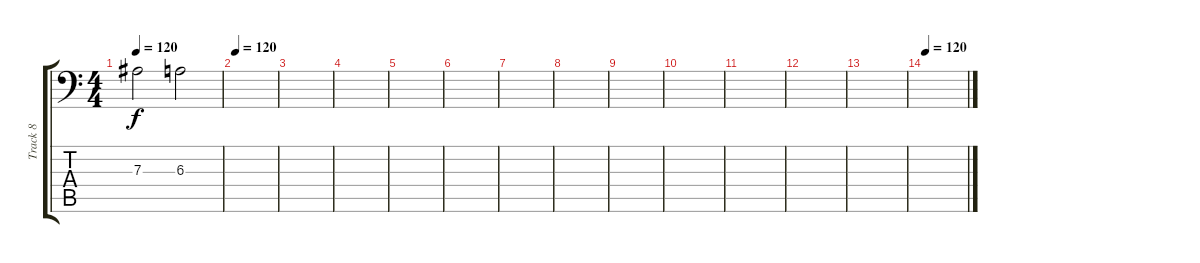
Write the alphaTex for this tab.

\track ("Track 8" "Track 8") {instrument lead1square}
\staff {score tabs}
\tuning (C4 G3 Eb3 Bb2 F2 Bb1) {hide}
\ts (4 4)
\tempo 120
\clef f4
\ks c
7.3.2{dy f} 6.3.2 |
\tempo 120
|
|
|
|
|
|
|
|
|
|
|
|
\tempo 120
